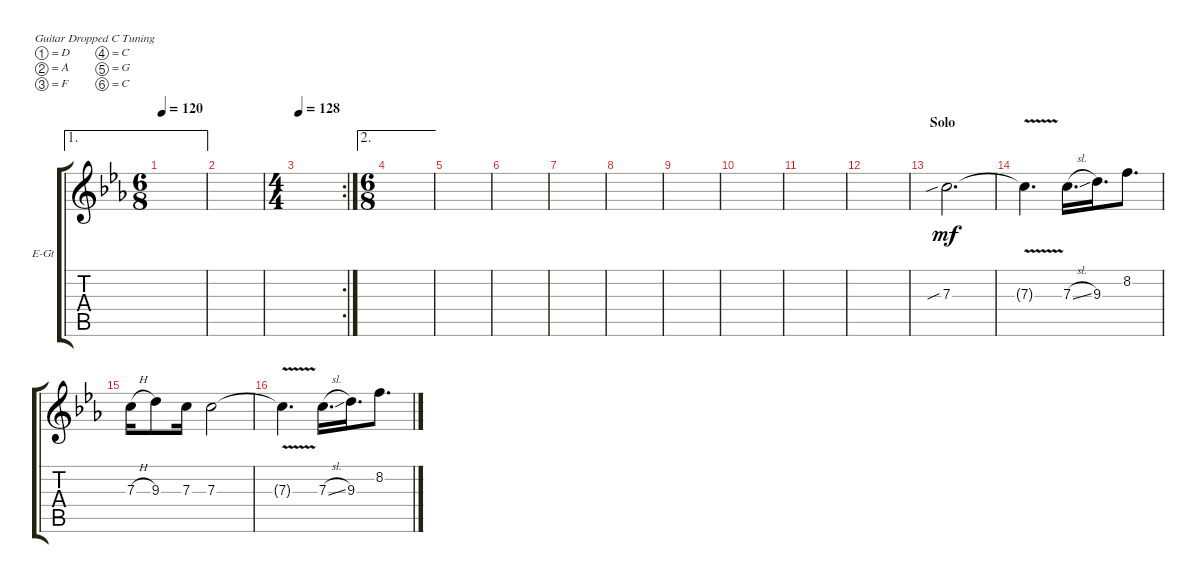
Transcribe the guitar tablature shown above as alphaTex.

\bracketExtendMode groupsimilarinstruments
\firstSystemTrackNameOrientation horizontal
\otherSystemsTrackNameOrientation horizontal
\track ("Electric Guitar" "E-Gt") {instrument distortionguitar}
\staff {score tabs}
\tuning (D4 A3 F3 C3 G2 C2)
\ae 1
\ts (6 8)
\tempo 120
\clef g2
\ks cminor
|
|
\rc 2
\ts (4 4)
\tempo 128
|
\ae 2
\ts (6 8)
|
|
|
|
|
|
|
|
|
\section ("" "Solo")
7.3{sib}.2{d dy mf} |
7.3{v t}.4{d} 7.3{sl}.16{d} 9.3.16{d} 8.2.8{d} |
7.3{h}.16 9.3.8 7.3.16 7.3.2 |
7.3{v t}.4{d} 7.3{sl}.16{d} 9.3.16{d} 8.2.8{d}
